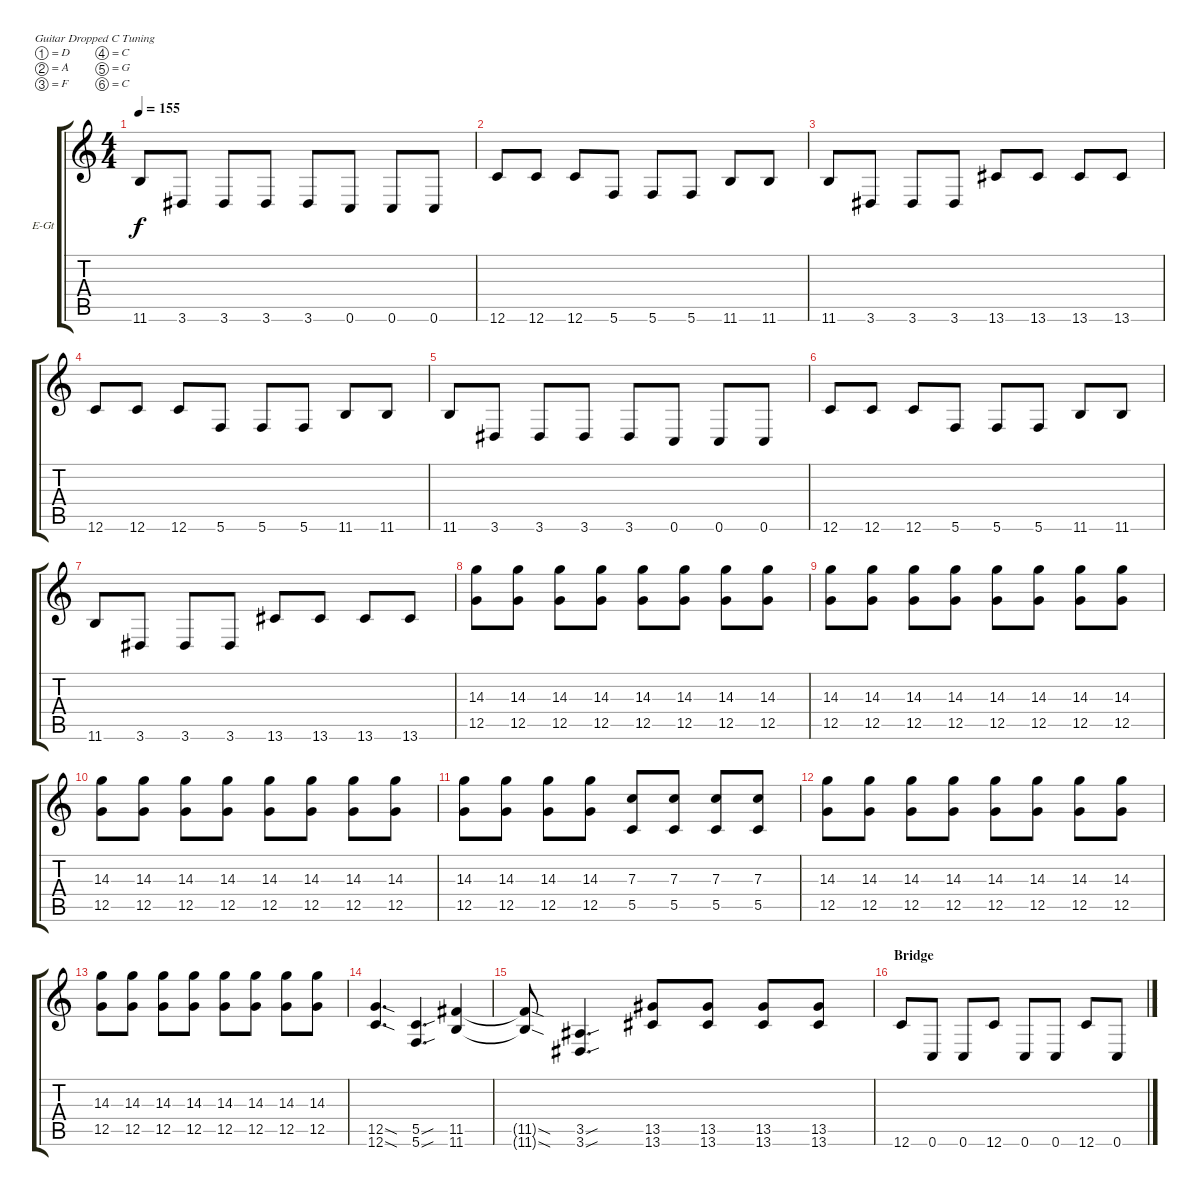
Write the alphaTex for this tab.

\defaultSystemsLayout 4
\bracketExtendMode groupsimilarinstruments
\firstSystemTrackNameOrientation horizontal
\otherSystemsTrackNameOrientation horizontal
\track ("Jack" "E-Gt") {instrument distortionguitar}
\staff {score tabs}
\tuning (D4 A3 F3 C3 G2 C2)
\ts (4 4)
\tempo 155
\clef g2
\ks c
11.6.8{dy f} 3.6.8 3.6.8 3.6.8 3.6.8 0.6.8 0.6.8 0.6.8 |
12.6.8 12.6.8 12.6.8 5.6.8 5.6.8 5.6.8 11.6.8 11.6.8 |
11.6.8 3.6.8 3.6.8 3.6.8 13.6.8 13.6.8 13.6.8 13.6.8 |
12.6.8 12.6.8 12.6.8 5.6.8 5.6.8 5.6.8 11.6.8 11.6.8 |
11.6.8 3.6.8 3.6.8 3.6.8 3.6.8 0.6.8 0.6.8 0.6.8 |
12.6.8 12.6.8 12.6.8 5.6.8 5.6.8 5.6.8 11.6.8 11.6.8 |
11.6.8 3.6.8 3.6.8 3.6.8 13.6.8 13.6.8 13.6.8 13.6.8 |
(12.5 14.3).8 (12.5 14.3).8 (12.5 14.3).8 (12.5 14.3).8 (12.5 14.3).8 (12.5 14.3).8 (12.5 14.3).8 (12.5 14.3).8 |
(12.5 14.3).8 (12.5 14.3).8 (12.5 14.3).8 (12.5 14.3).8 (12.5 14.3).8 (12.5 14.3).8 (12.5 14.3).8 (12.5 14.3).8 |
(12.5 14.3).8 (12.5 14.3).8 (12.5 14.3).8 (12.5 14.3).8 (12.5 14.3).8 (12.5 14.3).8 (12.5 14.3).8 (12.5 14.3).8 |
(12.5 14.3).8 (12.5 14.3).8 (12.5 14.3).8 (12.5 14.3).8 (5.5 7.3).8 (5.5 7.3).8 (5.5 7.3).8 (5.5 7.3).8 |
(12.5 14.3).8 (12.5 14.3).8 (12.5 14.3).8 (12.5 14.3).8 (12.5 14.3).8 (12.5 14.3).8 (12.5 14.3).8 (12.5 14.3).8 |
(12.5 14.3).8 (12.5 14.3).8 (12.5 14.3).8 (12.5 14.3).8 (12.5 14.3).8 (12.5 14.3).8 (12.5 14.3).8 (12.5 14.3).8 |
(12.6{sod} 12.5{sod}).4{d} (5.6{sou} 5.5{sou}).4{d} (11.5 11.6).4 |
(11.5{sod t} 11.6{sod t}).8 (3.6{sou} 3.5{sou}).4{d} (13.5 13.6).8 (13.5 13.6).8 (13.5 13.6).8 (13.5 13.6).8 |
\section ("" "Bridge")
12.6.8 0.6.8 0.6.8 12.6.8 0.6.8 0.6.8 12.6.8 0.6.8
